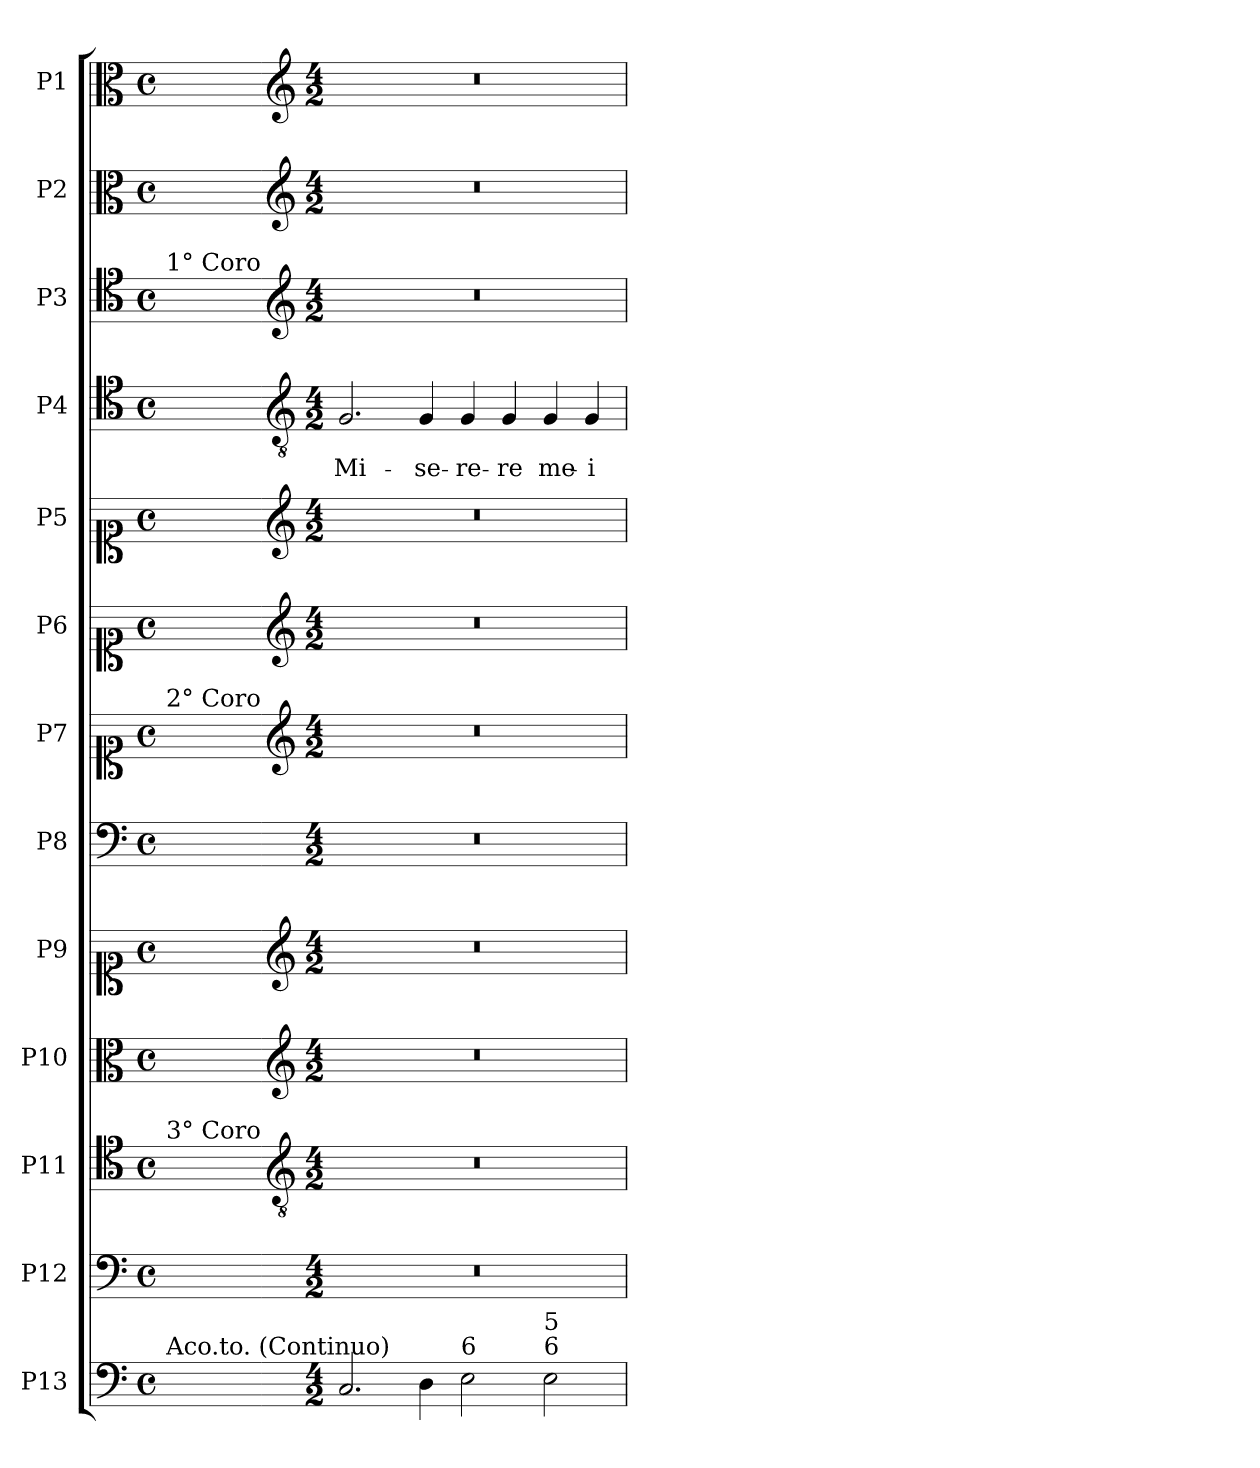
**kern	**kern	**kern	**kern	**kern	**kern	**kern	**kern	**kern	**kern	**text	**kern	**kern	**kern
*part13	*part12	*part11	*part10	*part9	*part8	*part7	*part6	*part5	*part4	*part4	*part3	*part2	*part1
*staff13	*staff12	*staff11	*staff10	*staff9	*staff8	*staff7	*staff6	*staff5	*staff4	*staff4	*staff3	*staff2	*staff1
*I"P13	*I"P12	*I"P11	*I"P10	*I"P9	*I"P8	*I"P7	*I"P6	*I"P5	*I"P4	*	*I"P3	*I"P2	*I"P1
!!LO:PB:g=z
*clefF4	*clefF4	*clefC4	*clefC3	*clefC1	*clefF4	*clefC1	*clefC1	*clefC1	*clefC4	*	*clefC4	*clefC3	*clefC3
*	*	*ITrd7c12	*	*	*	*	*	*	*ITrd7c12	*	*ITrd7c12	*	*
*k[]	*k[]	*k[]	*k[]	*k[]	*k[]	*k[]	*k[]	*k[]	*k[]	*	*k[]	*k[]	*k[]
*C:	*C:	*C:	*C:	*C:	*C:	*C:	*C:	*C:	*C:	*	*C:	*C:	*C:
*M4/4	*M4/4	*M4/4	*M4/4	*M4/4	*M4/4	*M4/4	*M4/4	*M4/4	*M4/4	*	*M4/4	*M4/4	*M4/4
*met(c)	*met(c)	*met(c)	*met(c)	*met(c)	*met(c)	*met(c)	*met(c)	*met(c)	*met(c)	*	*met(c)	*met(c)	*met(c)
=1	=1	=1	=1	=1	=1	=1	=1	=1	=1	=1	=1	=1	=1
!	!	!	!	!	!	!	!	!	!	!	!LO:TX:a:t=1° Coro	!	!
!	!	!	!	!	!	!LO:TX:a:t=2° Coro	!	!	!	!	!	!	!
!	!	!LO:TX:a:t=3° Coro	!	!	!	!	!	!	!	!	!	!	!
!LO:TX:a:t=Aco.to. (Continuo)	!	!	!	!	!	!	!	!	!	!	!	!	!
1ryy	1ryy	1ryy	1ryy	1ryy	1ryy	1ryy	1ryy	1ryy	1ryy	.	1ryy	1ryy	1ryy
=1-	=1-	=1-	=1-	=1-	=1-	=1-	=1-	=1-	=1-	=1-	=1-	=1-	=1-
*	*	*clefGv2	*clefG2	*clefG2	*	*clefG2	*clefG2	*clefG2	*clefGv2	*	*clefG2	*clefG2	*clefG2
*M4/2	*M4/2	*M4/2	*M4/2	*M4/2	*M4/2	*M4/2	*M4/2	*M4/2	*M4/2	*	*M4/2	*M4/2	*M4/2
!	!LO:N:vis=1	!LO:N:vis=1	!LO:N:vis=1	!LO:N:vis=1	!LO:N:vis=1	!LO:N:vis=1	!LO:N:vis=1	!LO:N:vis=1	!	!	!	!	!
!	!	!	!	!	!	!	!	!	!	!LO:LY:b:color=#000000	!LO:N:vis=1	!LO:N:vis=1	!LO:N:vis=1
2.Ci/	0r	0r	0r	0r	0r	0r	0r	0r	2.GGi/	Mi-	0r	0r	0r
!	!	!	!	!	!	!	!	!	!	!LO:LY:b:color=#000000	!	!	!
4Di\	.	.	.	.	.	.	.	.	4GGi/	-se-	.	.	.
!LO:TX:a:t=6	!	!	!	!	!	!	!	!	!	!	!	!	!
!	!	!	!	!	!	!	!	!	!	!LO:LY:b:color=#000000	!	!	!
2Ei\	.	.	.	.	.	.	.	.	4GGi/	-re-	.	.	.
!	!	!	!	!	!	!	!	!	!	!LO:LY:b:color=#000000	!	!	!
.	.	.	.	.	.	.	.	.	4GGi/	-re	.	.	.
!LO:TX:a:t=6	!	!	!	!	!	!	!	!	!	!	!	!	!
!LO:TX:t=5	!	!	!	!	!	!	!	!	!	!	!	!	!
!	!	!	!	!	!	!	!	!	!	!LO:LY:b:color=#000000	!	!	!
2Ei\	.	.	.	.	.	.	.	.	4GGi/	me-	.	.	.
!	!	!	!	!	!	!	!	!	!	!LO:LY:b:color=#000000	!	!	!
.	.	.	.	.	.	.	.	.	4GGi/	-i	.	.	.
=	=	=	=	=	=	=	=	=	=	=	=	=	=
*-	*-	*-	*-	*-	*-	*-	*-	*-	*-	*-	*-	*-	*-
